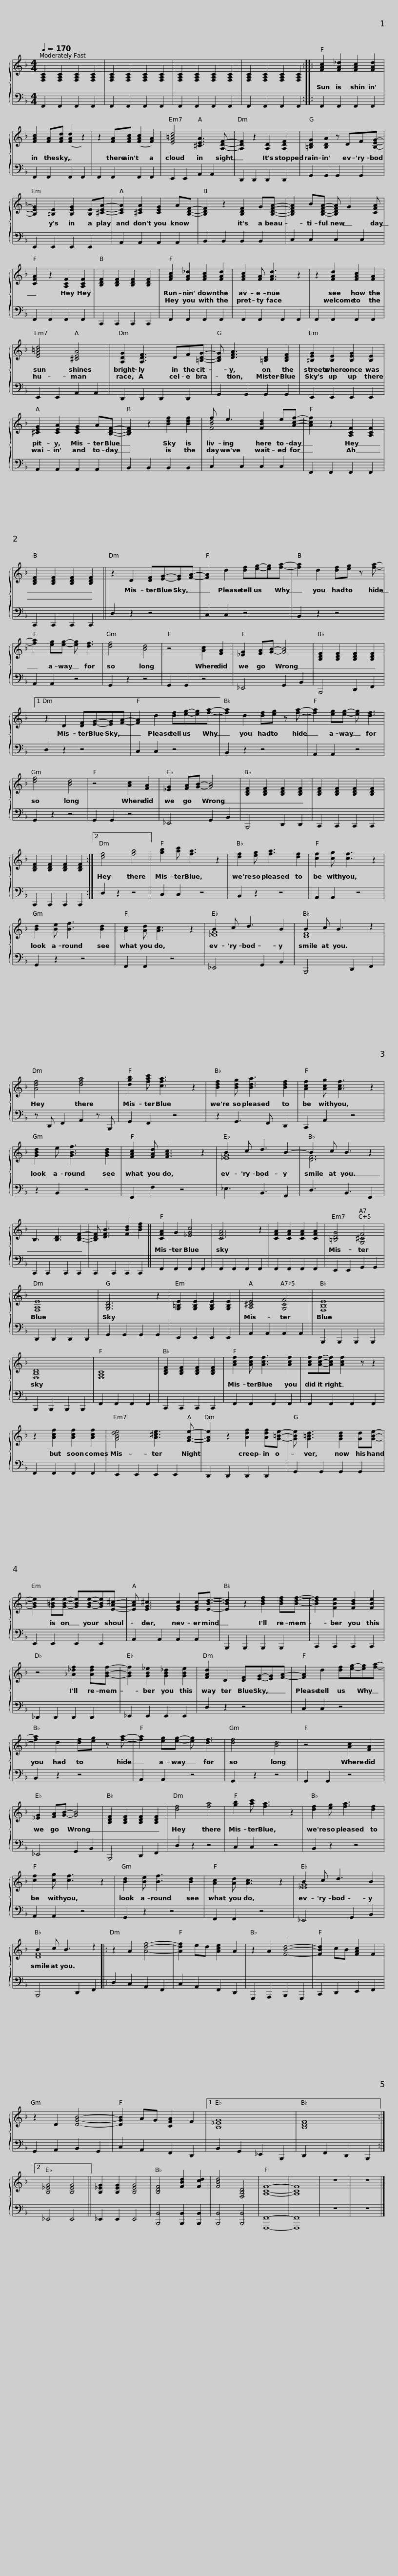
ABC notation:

X:1
%%score { ( 1 3 ) | 2 }
L:1/8
Q:1/4=170
M:4/4
I:linebreak $
K:F
V:1 treble
V:3 treble
V:2 bass
V:1
 [F,A,C]2 [F,A,C]2 [F,A,C]2 [F,A,C]2 | [F,A,C]2 [F,A,C]2 [F,A,C]2 [F,A,C]2 | [F,A,C]2 [F,A,C]2 [F,A,C]2 [F,A,C]2 | [F,A,C]2 [F,A,C]2 [F,A,C]2 [F,A,C]2 :: [FAc]2 [FA_d]2 [FAc]2 [FAd]2 |$ %5
 [FAc]2 [FA][FAd] ([FAd]2 z2) | z2 [FA][FAc] ([FAc]2 [FA]2) | [EG=Bd]4 [^CEA]3 [A,DF]- | [A,DF]2 z2 [A,D]2 [A,DF]2 |$ [=B,DG]2 [B,DA]2 z DF[B,EG]- | %10
 [B,EG]2 [=B,E]2 [B,EG]2 [B,E][^CEA]- | [CEA]2 [^CEA]2 [CEG]2 A[B,DF]- | [B,DF]2 z2 [B,DF]2 G[B,DFA]- |$ [B,DFA]2 B[B,DFA]- [B,DFA] G2 [CFA] | [CFA]2 z2 [A,CF]2 [A,CF]2 | %15
 [B,DF]2 [B,DF]2 [B,DF]2 [B,DF]2 | [FAc]2 [FA_d]2 [FAc]2 [FAd]2 | [FAc]2 [FA] [FAd]3 z2 |$ z2 [FAd]2 [FAc]2 [FA]2 | [EG=Bd]4 [^CEA]4 | %20
 [A,DG]2 [A,DF]3 DF[=B,DG]- | [B,DG] [DFA]3 [=B,D]2 [B,DF]2 |$ [=B,EG]2 [B,E]2 [B,EG]2 [B,E]2 | [^CEG]2 [CEA]2 [CEG]2 A[B,DF]- | [B,DF]2 z2 [Bdf]2 [Bdf]2 | %25
 f e3 [FBd]2 e[Acf]- | [Acf]2 z2 [A,CF]2 [A,CF]2 |$ [B,DF]2 [B,DF]2 [B,DF]2 [B,DF]2 || z2 D2 [DF][EG]-[EG][FA]- | [FA]2 d2 [df][eg]-[eg][fa]- | %30
 [fa]2 d2 [df][eg] z [fa]- |$ [fa]2 [eg][eg]- [eg] [df]3 | [df]4 [Bd]4 | z4 [Ac]2 [FA]2 | [_EG]2 [FA][GB]- [GB]4 | %35
 [B,DF]2 [B,DF]2 [B,DF]2 [B,DF]2 |1 z2 D2 [DF][EG]-[EG][FA]- |$ [FA]2 d2 [df][eg]-[eg][fa]- | [fa]2 d2 [df][eg] z [fa]- | [fa]2 [eg][eg]- [eg] [df]3 | %40
 [df]4 [Bd]4 | z4 [Ac]2 [FA]2 | [_EG]2 [FA][GB]- [GB]4 |$ [B,DF]2 [B,DF]2 [B,DF]2 [B,DF]2 | [B,DF]2 [B,DF]2 [B,DF]2 [B,DF]2 | %45
 [B,DF]2 [B,DF]2 [B,DF]2 [B,DF]2 :|2 [df]4 [fa]4 || [gb]2 [ac'] [fa]3 z2 | [df]2 [eg] [fa]3 [df]2 | [cf]2 [cg] [cf]3 z2 |$ %50
 [Bd]2 [Be] [Bf]3 [Bd]2 | [Ac]2 [Ad] [Ac]3 z2 | B2 c d3 B2 | B2 c B3 z2 | [Adf]4 [dfa]4 | %55
 [dgb]2 [fac'] [cfa]3 z2 |$ [Bdf]2 [Bdg] [Bda]3 [Bdf]2 | [Acf]2 [Acg] [Acf]3 z2 | [GBd]2 e [GBf]3 [GBd]2 | [FAc]2 [FAd] [FAc]3 z2 | %60
 B2 c d3 B2- | B2 c B3 z2 | B,3 [B,D]3 [B,DF]2- |$ [B,DF] [DFB]3 [FBd]2 [Bdf]2 || [CFA]2 G2 [_EGc]4 | %65
 [CFA]6 z2 | [CFA]2 [CFA]2 [CFA]2 [CFA]2 | [=B,DG]4 [G,^CF]4 | [F,A,E]8 | [G,B,D]6 z2 | %70
 [G,=B,E]2 [G,B,E]2 [G,B,E]2 [G,B,E]2 |$ [A,^CE]4 [G,CF]4 | [F,B,E]8 | [F,B,D]8 | [F,A,C]8 | %75
 [B,DF]2 [B,DF]2 [B,DF]2 [B,DF]2 | [Acf]2 [Acf] [Acf]3 [Acf]2 | [Acf][Acf]-[Acf] [Acf]2 z z2 |$ z2 [Acf]2 [Acf]2 [Acf]2 | [GBde]4 [A^ce]3 [FAe]- | %80
 [FAe]2 z2 [Adf]2 [Adf][G=Be]- | [GBe] [G=Bd]3 [GBd]2 [Gd][GBe]- | [GBe]2 [G=Be][GBe]- [GBe][GBe]-[GBe][EA^c]- |$ [EAc] [EG^c]3 [EGc]2 [EGc][EBd]- | [EBd]2 z2 [Bdf]2 [Bdf][Bdf]- | %85
 [Bdf]2 [FBe]2 [FBd]2 [FBe]2 | z4 [_A_df]2 [Adf][GBf]- | [GBf]2 [GB_e]2 [GB_d]2 [GBe]2 | [FAd]2 D2 [DF][EG]-[EG][FA]- |$ [FA]2 d2 [df][eg]-[eg][fa]- | %90
 [fa]2 d2 [df][eg] z [fa]- | [fa]2 [eg][eg]- [eg] [df]3 | [df]4 [Bd]4 | z4 [Ac]2 [FA]2 | [_EG]2 [FA][GB]- [GB]4 | %95
 [B,DF]2 [B,DF]2 [B,DF]2 [B,DF]2 |$ [df]4 [fa]4 | [gb]2 [ac'] [fa]3 z2 | [df]2 [eg] [fa]3 [df]2 | [cf]2 [cg] [cf]3 z2 | %100
 [Bd]2 [Be] [Bf]3 [Bd]2 | [Ac]2 [Ad] [Ac]3 z2 | B2 c d3 B2 |$ B2 c B3 z2 |: z2 A2 [Adf]4- | %105
 [Adf]2 ed [Ace]2 A2 | z2 A2 [FBd]4- | [FBd]2 cB [FAc]2 F2 | z2 D2 [DGB]4- | [DGB]2 AG [CFA]2 F2 |1 %110
 [B,_EG]8 |$ [B,DF]8 :|2 [B,_EG]4 [B,EG]4 || [B,_EG]2 [B,EG]2 [B,EG]4 | [B,DF]4 [FBd]2 [Fcd]2 | %115
 [FBd]4 [F,B,D]4 | [A,CF]8- | [A,CF]8 | z8 | z8 |] %120
V:2
 F,,2 F,,2 F,,2 F,,2 | F,,2 F,,2 F,,2 F,,2 | F,,2 F,,2 F,,2 F,,2 | F,,2 F,,2 F,,2 F,,2 :: F,,2 F,,2 F,,2 F,,2 |$ %5
 F,,2 F,,2 F,,2 F,,2 | F,,2 F,,2 F,,2 F,,2 | E,,2 E,,2 A,,2 A,,2 | D,,2 D,,2 D,,2 D,,2 |$ G,,2 G,,2 G,,2 G,,2 | %10
 E,,2 E,,2 E,,2 E,,2 | A,,2 A,,2 A,,2 A,,2 | B,,2 B,,2 B,,2 B,,2 |$ C,2 C,2 C,2 C,2 | F,,2 F,,2 F,,2 F,,2 | %15
 C,,2 C,,2 C,,2 C,,2 | F,,2 F,,2 F,,2 F,,2 | F,,2 F,,2 F,,2 F,,2 |$ F,,2 F,,2 F,,2 F,,2 | E,,2 E,,2 A,,2 A,,2 | %20
 D,,2 D,,2 D,,2 D,,2 | G,,2 G,,2 G,,2 G,,2 |$ E,,2 E,,2 E,,2 E,,2 | A,,2 A,,2 A,,2 A,,2 | B,,2 B,,2 B,,2 B,,2 | %25
 C,2 C,2 C,2 C,2 | F,,2 F,,2 F,,2 F,,2 |$ C,,2 C,,2 C,,2 C,,2 || D,2 z2 z4 | C,2 C,2 z4 | %30
 B,,2 z2 z4 |$ A,,2 A,,2 z4 | G,,2 z2 z4 | G,,2 G,,2 z4 | _E,,4 G,,2 B,,2 | %35
 B,,,4 D,,2 F,,2 |1 D,2 z2 z4 |$ C,2 C,2 z4 | B,,2 z2 z4 | A,,2 A,,2 z4 | %40
 G,,2 z2 z4 | G,,2 G,,2 z4 | _E,,4 G,,2 B,,2 |$ B,,,4 D,,2 D,,2 | C,,2 C,,2 C,,2 C,,2 | %45
 C,,2 C,,2 C,,2 C,,2 :|2 D,2 z2 z4 || C,2 C,2 z4 | B,,2 z2 z4 | A,,2 A,,2 z4 |$ %50
 G,,2 z2 z4 | F,,2 F,,2 z4 | _E,,4 G,,2 B,,2 | B,,,4 D,,2 F,,2 | z D,, F,,2 A,,2 z B,,, | %55
 G,,2 F,,2 z4 |$ z2 G,,3 F,, D,,2 | C,,2 A,,2 z4 | z2 B,,2 z4 | F,,2 F,2 z4 | %60
 _E,3 B,,3 G,,2 | D,3 B,,3 F,,2 | C,,2 C,,2 C,,2 C,,2 |$ C,,2 C,,2 C,,2 C,,2 || F,,2 F,,2 F,,2 F,,2 | %65
 F,,2 F,,2 F,,2 F,,2 | F,,2 F,,2 F,,2 F,,2 | E,,2 E,,2 G,,2 G,,2 | D,,2 D,,2 D,,2 D,,2 | G,,2 G,,2 G,,2 G,,2 | %70
 E,,2 E,,2 E,,2 E,,2 |$ A,,2 A,,2 A,,2 A,,2 | B,,,2 B,,,2 B,,,2 B,,,2 | B,,,2 B,,,2 B,,,2 B,,,2 | F,,2 F,,2 F,,2 F,,2 | %75
 C,,2 C,,2 C,,2 C,,2 | F,,2 F,,2 F,,2 F,,2 | F,,2 F,,2 F,,2 F,,2 |$ F,,2 F,,2 F,,2 F,,2 | E,,2 E,,2 E,,2 E,,2 | %80
 D,,2 D,,2 D,,2 D,,2 | G,,2 G,,2 G,,2 G,,2 | E,,2 E,,2 E,,2 E,,2 |$ A,,2 A,,2 A,,2 A,,2 | B,,,2 B,,,2 B,,,2 B,,,2 | %85
 C,,2 C,,2 C,,2 C,,2 | _D,,2 D,,2 D,,2 D,,2 | _E,,2 E,,2 E,,2 E,,2 | D,2 z2 z4 |$ C,2 C,2 z4 | %90
 B,,2 z2 z4 | A,,2 A,,2 z4 | G,,2 z2 z4 | G,,2 G,,2 z4 | _E,,4 G,,2 B,,2 | %95
 B,,,4 D,,2 F,,2 |$ D,2 z2 z4 | C,2 C,2 z4 | B,,2 z2 z4 | A,,2 A,,2 z4 | %100
 G,,2 z2 z4 | F,,2 F,,2 z4 | _E,,4 G,,2 B,,2 |$ B,,,4 D,,2 F,,2 |: D,2 C,2 A,,2 F,,2 | %105
 C,2 A,,2 F,,2 D,,2 | G,,,2 A,,,2 B,,,2 G,,,2 | C,,2 D,,2 E,,2 F,,2 | G,,2 A,,2 B,,2 G,,2 | C,2 A,,2 F,,2 D,,2 |1 %110
 B,,2 G,,2 _E,,2 B,,,2 |$ D,,2 F,,2 D,,2 B,,,2 :|2 _E,,4 E,,4 || _E,,2 E,,2 E,,4 | [B,,,B,,]4 [B,,,B,,]2 [B,,,B,,]2 | %115
 [B,,,B,,]4 [B,,,B,,]4 | [F,,,F,,]8- | [F,,,F,,]8 | z8 | z8 |] %120
V:3
 x8 | x8 | x8 | x8 :: x8 |$ %5
 x8 | x8 | x8 | x8 |$ x8 | %10
 x8 | x8 | x8 |$ x8 | x8 | %15
 x8 | x8 | x8 |$ x8 | x8 | %20
 x8 | x8 |$ x8 | x8 | x8 | %25
 [FBd]4 x4 | x8 |$ x8 || x8 | x8 | %30
 x8 |$ x8 | x8 | x8 | x8 | %35
 x8 |1 x8 |$ x8 | x8 | x8 | %40
 x8 | x8 | x8 |$ x8 | x8 | %45
 x8 :|2 x8 || x8 | x8 | x8 |$ %50
 x8 | x8 | [_EG]8 | [DF]8 | x8 | %55
 x8 |$ x8 | x8 | x8 | x8 | %60
 [_EG]8 | [DF]6 z2 | x8 |$ x8 || x8 | %65
 x8 | x8 | x8 | x8 | x8 | %70
 x8 |$ x8 | x8 | x8 | x8 | %75
 x8 | x8 | x8 |$ x8 | x8 | %80
 x8 | x8 | x8 |$ x8 | x8 | %85
 x8 | x8 | x8 | x8 |$ x8 | %90
 x8 | x8 | x8 | x8 | x8 | %95
 x8 |$ x8 | x8 | x8 | x8 | %100
 x8 | x8 | [_EG]8 |$ [DF]8 |: x8 | %105
 x8 | x8 | x8 | x8 | x8 |1 %110
 x8 |$ x8 :|2 x8 || x8 | x8 | %115
 x8 | x8 | x8 | x8 | x8 |] %120
